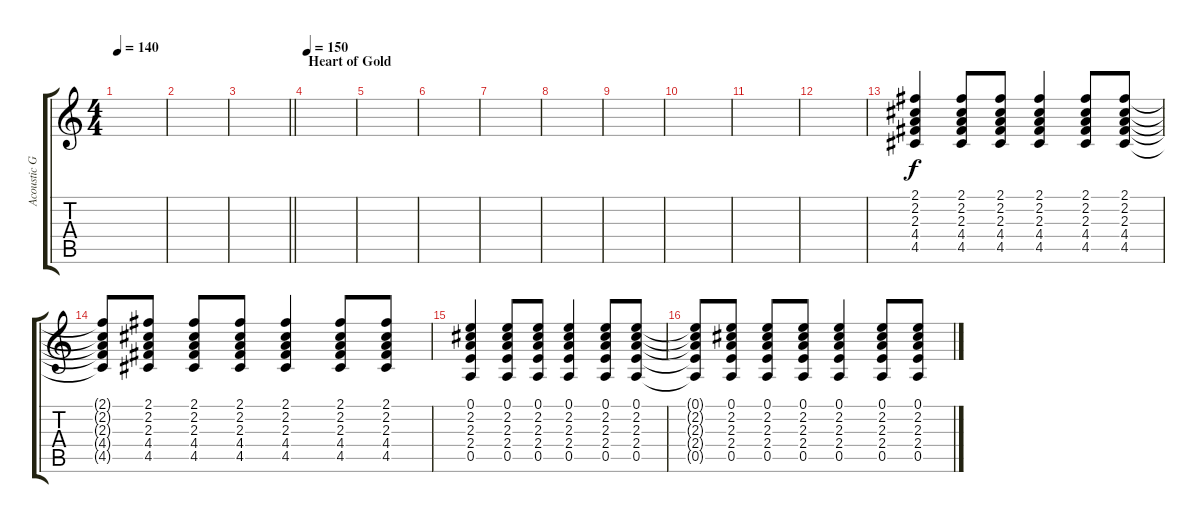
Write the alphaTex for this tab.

\track ("Acoustic Guitar (Standard)" "Acoustic G") {instrument acousticguitarsteel}
\staff {score tabs}
\tuning (E4 B3 G3 D3 A2 E2) {hide}
\ts (4 4)
\tempo 140
\clef g2
\ks c
|
|
\barLineRight lightlight
|
\section ("" "Heart of Gold")
\tempo 150
|
|
|
|
|
|
|
|
|
(2.1 2.2 2.3 4.4 4.5).4 (2.1 2.2 2.3 4.4 4.5).8 (2.1 2.2 2.3 4.4 4.5).8 (2.1 2.2 2.3 4.4 4.5).4 (2.1 2.2 2.3 4.4 4.5).8 (2.1 2.2 2.3 4.4 4.5).8 |
(2.1{t} 2.2{t} 2.3{t} 4.4{t} 4.5{t}).8 (2.1 2.2 2.3 4.4 4.5).8 (2.1 2.2 2.3 4.4 4.5).8 (2.1 2.2 2.3 4.4 4.5).8 (2.1 2.2 2.3 4.4 4.5).4 (2.1 2.2 2.3 4.4 4.5).8 (2.1 2.2 2.3 4.4 4.5).8 |
(0.1 2.2 2.3 2.4 0.5).4 (0.1 2.2 2.3 2.4 0.5).8 (0.1 2.2 2.3 2.4 0.5).8 (0.1 2.2 2.3 2.4 0.5).4 (0.1 2.2 2.3 2.4 0.5).8 (0.1 2.2 2.3 2.4 0.5).8 |
(0.1{t} 2.2{t} 2.3{t} 2.4{t} 0.5{t}).8 (0.1 2.2 2.3 2.4 0.5).8 (0.1 2.2 2.3 2.4 0.5).8 (0.1 2.2 2.3 2.4 0.5).8 (0.1 2.2 2.3 2.4 0.5).4 (0.1 2.2 2.3 2.4 0.5).8 (0.1 2.2 2.3 2.4 0.5).8
